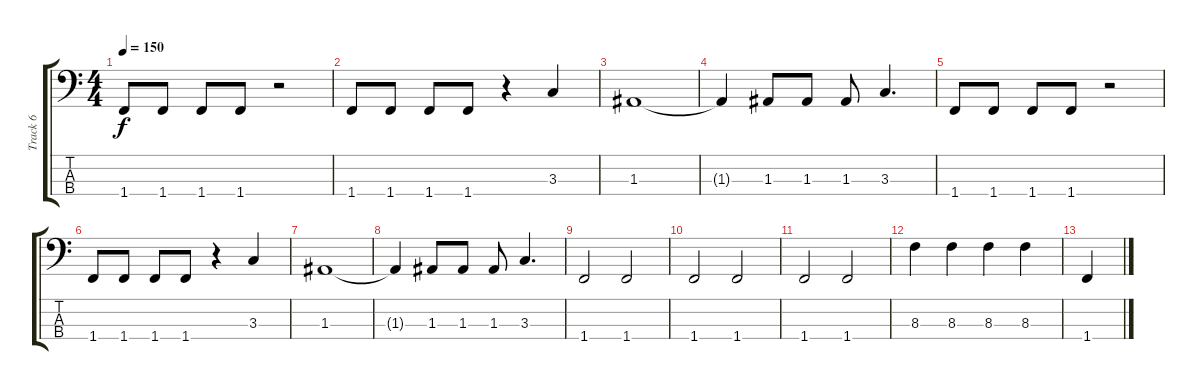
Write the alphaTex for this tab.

\track ("Track 6" "Track 6") {instrument electricbassfinger}
\staff {score tabs}
\tuning (G2 D2 A1 E1) {hide}
\ts (4 4)
\tempo 150
\clef f4
\ks c
1.4.8{dy f} 1.4.8 1.4.8 1.4.8 r.2 |
1.4.8 1.4.8 1.4.8 1.4.8 r.4 3.3.4 |
1.3.1 |
1.3{t}.4 1.3.8 1.3.8 1.3.8 3.3.4{d} |
1.4.8 1.4.8 1.4.8 1.4.8 r.2 |
1.4.8 1.4.8 1.4.8 1.4.8 r.4 3.3.4 |
1.3.1 |
1.3{t}.4 1.3.8 1.3.8 1.3.8 3.3.4{d} |
1.4.2 1.4.2 |
1.4.2 1.4.2 |
1.4.2 1.4.2 |
8.3.4 8.3.4 8.3.4 8.3.4 |
1.4.4
